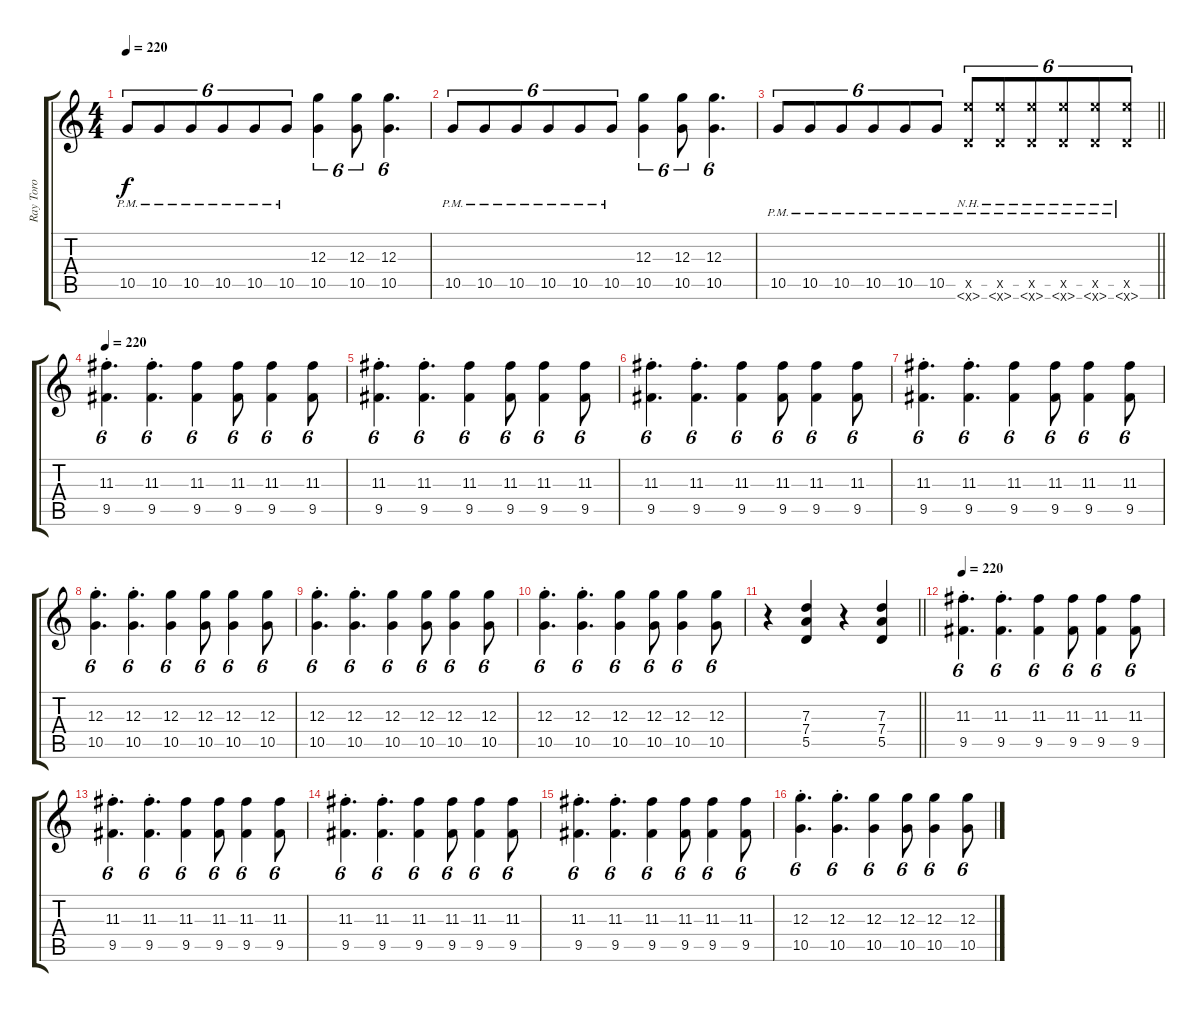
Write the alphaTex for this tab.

\track ("Ray Toro" "Ray Toro") {instrument distortionguitar}
\staff {score tabs}
\tuning (E4 B3 G3 D3 A2 E2) {hide}
\ts (4 4)
\tempo 220
\clef g2
\ks c
10.5{pm}.8{tu (6 4) dy f} 10.5{pm}.8{tu (6 4)} 10.5{pm}.8{tu (6 4)} 10.5{pm}.8{tu (6 4)} 10.5{pm}.8{tu (6 4)} 10.5{pm}.8{tu (6 4)} (12.3 10.5).4{tu (6 4)} (12.3 10.5).8{tu (6 4)} (12.3 10.5).4{d tu (6 4)} |
10.5{pm}.8{tu (6 4)} 10.5{pm}.8{tu (6 4)} 10.5{pm}.8{tu (6 4)} 10.5{pm}.8{tu (6 4)} 10.5{pm}.8{tu (6 4)} 10.5{pm}.8{tu (6 4)} (12.3 10.5).4{tu (6 4)} (12.3 10.5).8{tu (6 4)} (12.3 10.5).4{d tu (6 4)} |
\barLineRight lightlight
10.5{pm}.8{tu (6 4)} 10.5{pm}.8{tu (6 4)} 10.5{pm}.8{tu (6 4)} 10.5{pm}.8{tu (6 4)} 10.5{pm}.8{tu (6 4)} 10.5{pm}.8{tu (6 4)} (5.5{pm x} 5.6{nh x}).8{tu (6 4)} (5.5{pm x} 5.6{nh x}).8{tu (6 4)} (5.5{pm x} 5.6{nh x}).8{tu (6 4)} (5.5{pm x} 5.6{nh x}).8{tu (6 4)} (5.5{pm x} 5.6{nh x}).8{tu (6 4)} (5.5{pm x} 5.6{nh x}).8{tu (6 4)} |
\tempo 220
(11.3{st} 9.5{st}).4{d tu (6 4)} (11.3{st} 9.5{st}).4{d tu (6 4)} (11.3 9.5).4{tu (6 4)} (11.3 9.5).8{tu (6 4)} (11.3 9.5).4{tu (6 4)} (11.3 9.5).8{tu (6 4)} |
(11.3{st} 9.5{st}).4{d tu (6 4)} (11.3{st} 9.5{st}).4{d tu (6 4)} (11.3 9.5).4{tu (6 4)} (11.3 9.5).8{tu (6 4)} (11.3 9.5).4{tu (6 4)} (11.3 9.5).8{tu (6 4)} |
(11.3{st} 9.5{st}).4{d tu (6 4)} (11.3{st} 9.5{st}).4{d tu (6 4)} (11.3 9.5).4{tu (6 4)} (11.3 9.5).8{tu (6 4)} (11.3 9.5).4{tu (6 4)} (11.3 9.5).8{tu (6 4)} |
(11.3{st} 9.5{st}).4{d tu (6 4)} (11.3{st} 9.5{st}).4{d tu (6 4)} (11.3 9.5).4{tu (6 4)} (11.3 9.5).8{tu (6 4)} (11.3 9.5).4{tu (6 4)} (11.3 9.5).8{tu (6 4)} |
(12.3{st} 10.5{st}).4{d tu (6 4)} (12.3{st} 10.5{st}).4{d tu (6 4)} (12.3 10.5).4{tu (6 4)} (12.3 10.5).8{tu (6 4)} (12.3 10.5).4{tu (6 4)} (12.3 10.5).8{tu (6 4)} |
(12.3{st} 10.5{st}).4{d tu (6 4)} (12.3{st} 10.5{st}).4{d tu (6 4)} (12.3 10.5).4{tu (6 4)} (12.3 10.5).8{tu (6 4)} (12.3 10.5).4{tu (6 4)} (12.3 10.5).8{tu (6 4)} |
(12.3{st} 10.5{st}).4{d tu (6 4)} (12.3{st} 10.5{st}).4{d tu (6 4)} (12.3 10.5).4{tu (6 4)} (12.3 10.5).8{tu (6 4)} (12.3 10.5).4{tu (6 4)} (12.3 10.5).8{tu (6 4)} |
\barLineRight lightlight
r.4 (7.3 7.4 5.5).4 r.4 (7.3 7.4 5.5).4 |
\tempo 220
(11.3{st} 9.5{st}).4{d tu (6 4)} (11.3{st} 9.5{st}).4{d tu (6 4)} (11.3 9.5).4{tu (6 4)} (11.3 9.5).8{tu (6 4)} (11.3 9.5).4{tu (6 4)} (11.3 9.5).8{tu (6 4)} |
(11.3{st} 9.5{st}).4{d tu (6 4)} (11.3{st} 9.5{st}).4{d tu (6 4)} (11.3 9.5).4{tu (6 4)} (11.3 9.5).8{tu (6 4)} (11.3 9.5).4{tu (6 4)} (11.3 9.5).8{tu (6 4)} |
(11.3{st} 9.5{st}).4{d tu (6 4)} (11.3{st} 9.5{st}).4{d tu (6 4)} (11.3 9.5).4{tu (6 4)} (11.3 9.5).8{tu (6 4)} (11.3 9.5).4{tu (6 4)} (11.3 9.5).8{tu (6 4)} |
(11.3{st} 9.5{st}).4{d tu (6 4)} (11.3{st} 9.5{st}).4{d tu (6 4)} (11.3 9.5).4{tu (6 4)} (11.3 9.5).8{tu (6 4)} (11.3 9.5).4{tu (6 4)} (11.3 9.5).8{tu (6 4)} |
(12.3{st} 10.5{st}).4{d tu (6 4)} (12.3{st} 10.5{st}).4{d tu (6 4)} (12.3 10.5).4{tu (6 4)} (12.3 10.5).8{tu (6 4)} (12.3 10.5).4{tu (6 4)} (12.3 10.5).8{tu (6 4)}
